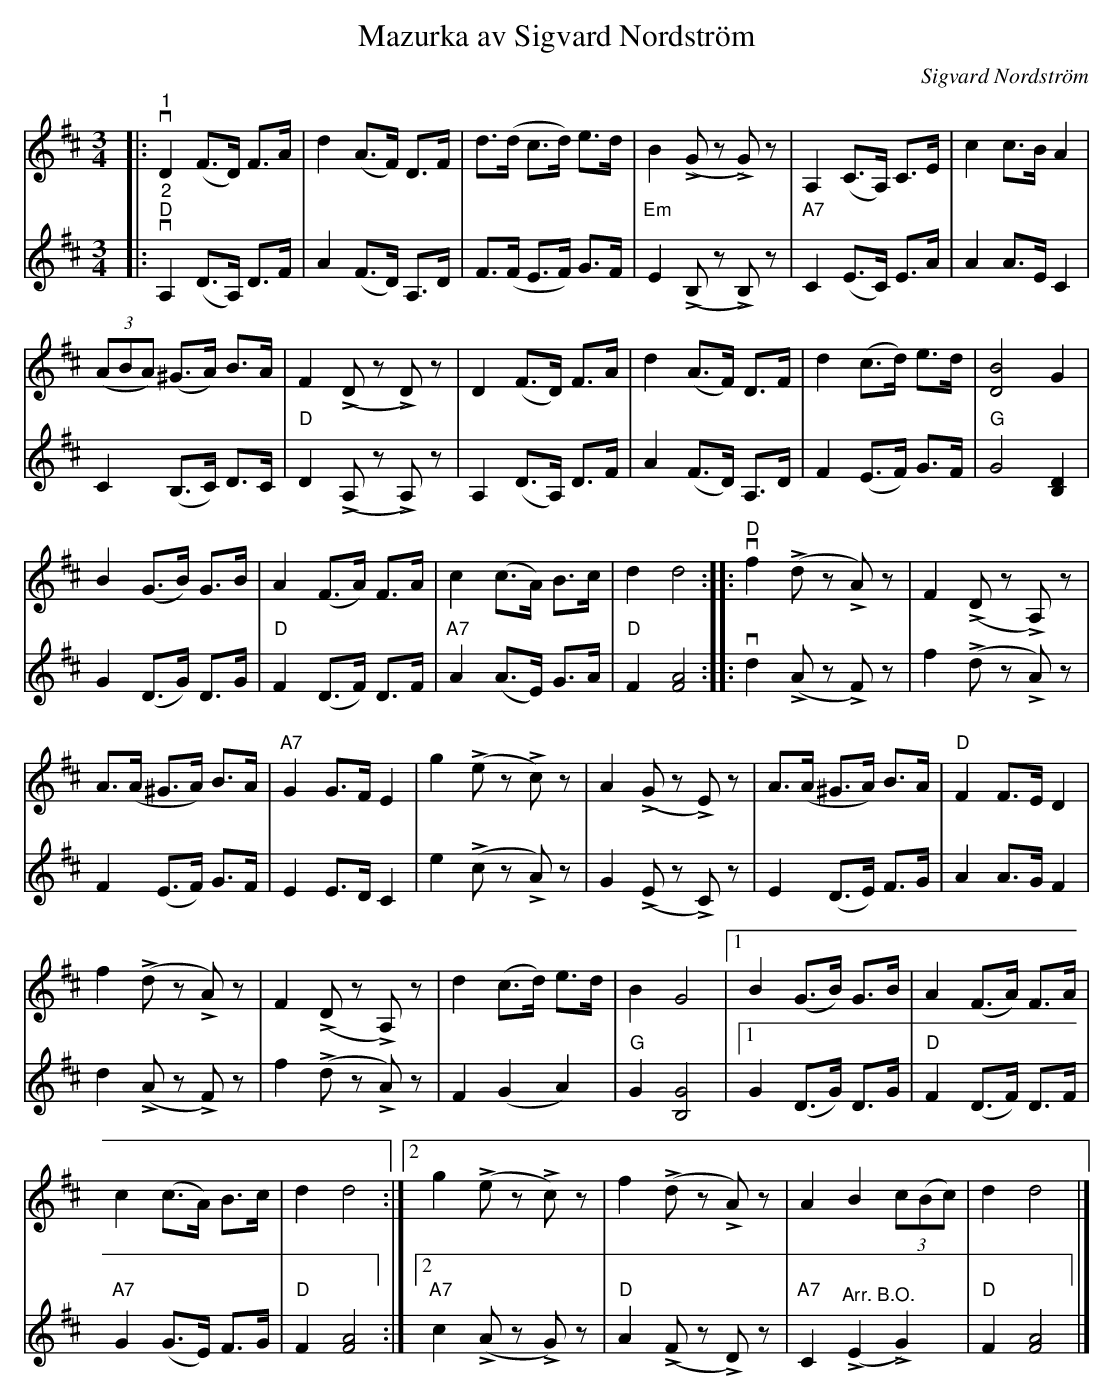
X:1
T:Mazurka av Sigvard Nordström
C:Sigvard Nordström
L:1/8
M:3/4
K:D
V:1
|:"^1"v D2 (F>D) F>A | d2 (A>F) D>F | d>(d c>d) e>d | B2 (!>!G z !>!G) z | A,2 (C>A,) C>E | c2 c>B A2 |
(3(ABA) (^G>A) B>A | F2 (!>!D z !>!D) z | D2 (F>D) F>A | d2 (A>F) D>F | d2 (c>d) e>d | [DB]4 G2 |
B2 (G>B) G>B | A2 (F>A) F>A | c2 (c>A) B>c | d2 d4 ::v"D" f2 (!>!d z !>!A) z | F2 (!>!D z !>!A,) z |
A>(A ^G>A) B>A |"A7" G2 G>F E2 | g2 (!>!e z !>!c) z | A2 (!>!G z !>!E) z | A>(A ^G>A) B>A |"D" F2 F>E D2 |
f2 (!>!d z !>!A) z | F2 (!>!D z !>!A,) z | d2 (c>d) e>d | B2 G4 |1 B2 (G>B) G>B | A2 (F>A) F>A |
c2 (c>A) B>c | d2 d4 :|2 g2 (!>!e z !>!c) z | f2 (!>!d z !>!A) z | A2 B2 (3c(Bc) | d2 d4 |]
V:2
|:"^2""D"v A,2 (D>A,) D>F | A2 (F>D) A,>D | F>(F E>F) G>F |"Em" E2 (!>!B, z !>!B,) z |
"A7" C2 (E>C) E>A | A2 A>E C2 | C2 (B,>C) D>C |"D" D2 (!>!A, z !>!A,) z | A,2 (D>A,) D>F |
A2 (F>D) A,>D | F2 (E>F) G>F |"G" G4 [B,D]2 | G2 (D>G) D>G |"D" F2 (D>F) D>F |
"A7" A2 (A>E) G>A |"D" F2 [FA]4 ::v d2 (!>!A z !>!F) z | f2 (!>!d z !>!A) z | F2 (E>F) G>F |
E2 E>D C2 | e2 (!>!c z !>!A) z | G2 (!>!E z !>!C) z | E2 (D>E) F>G | A2 A>G F2 |
d2 (!>!A z !>!F) z | f2 (!>!d z !>!A) z | F2 (G2 A2) |"G" G2 [B,G]4 |1 G2 (D>G) D>G |
"D" F2 (D>F) D>F |"A7" G2 (G>E) F>G |"D" F2 [FA]4 :|2"A7" c2 (!>!A z !>!G) z |
"D" A2 (!>!F z !>!D) z |"A7" C2 "^Arr. B.O." (!>!E2 !>!G2) |"D" F2 [FA]4 |]
